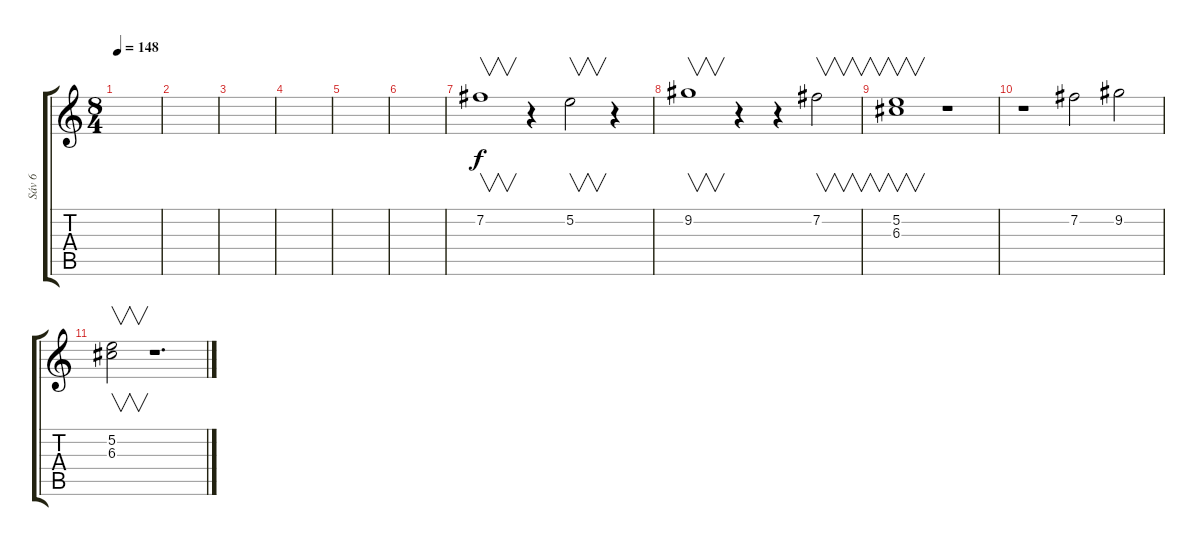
\track ("Sáv 6" "Sáv 6") {instrument electricguitarjazz}
\staff {score tabs}
\tuning (E4 B3 G3 D3 A2 E2) {hide}
\ts (8 4)
\tempo 148
\clef g2
\ks c
|
|
|
|
|
|
7.2.1{v} r.4 5.2.2{v} r.4 |
9.2.1{v} r.4 r.4 7.2.2{v} |
(5.2 6.3).1{v} r.1 |
r.1 7.2.2 9.2.2 |
(5.2 6.3).2{v} r.1{d}
